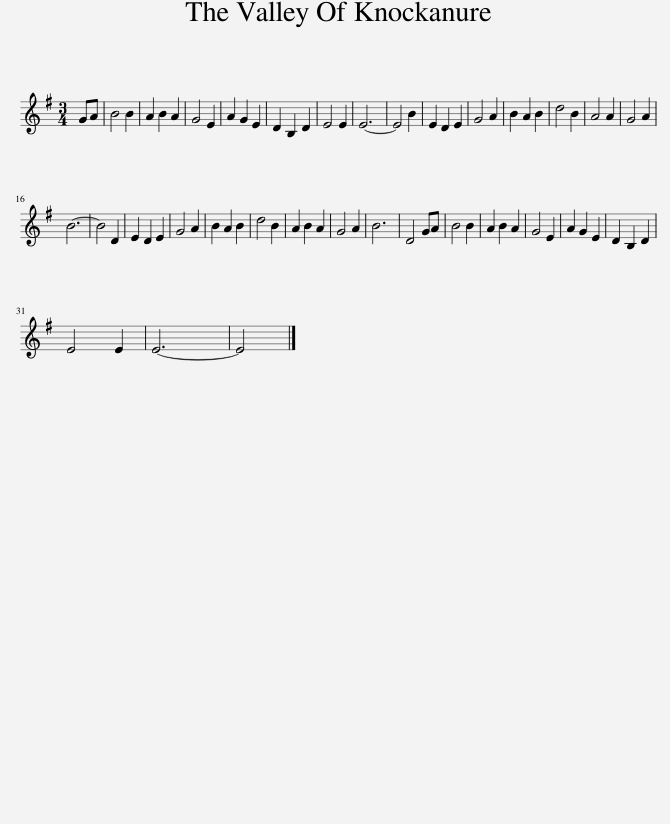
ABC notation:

X:1
L:1/8
M:3/4
I:linebreak $
K:Emin
V:1 treble
V:1
 GA | B4 B2 | A2 B2 A2 | G4 E2 | A2 G2 E2 | %5
 D2 B,2 D2 | E4 E2 | E6- | E4 B2 | E2 D2 E2 | %10
 G4 A2 | B2 A2 B2 | d4 B2 | A4 A2 | G4 A2 |$ %15
 B6- | B4 D2 | E2 D2 E2 | G4 A2 | B2 A2 B2 | %20
 d4 B2 | A2 B2 A2 | G4 A2 | B6 | D4 GA | %25
 B4 B2 | A2 B2 A2 | G4 E2 | A2 G2 E2 | D2 B,2 D2 |$ %30
 E4 E2 | E6- | E4 |] %33
